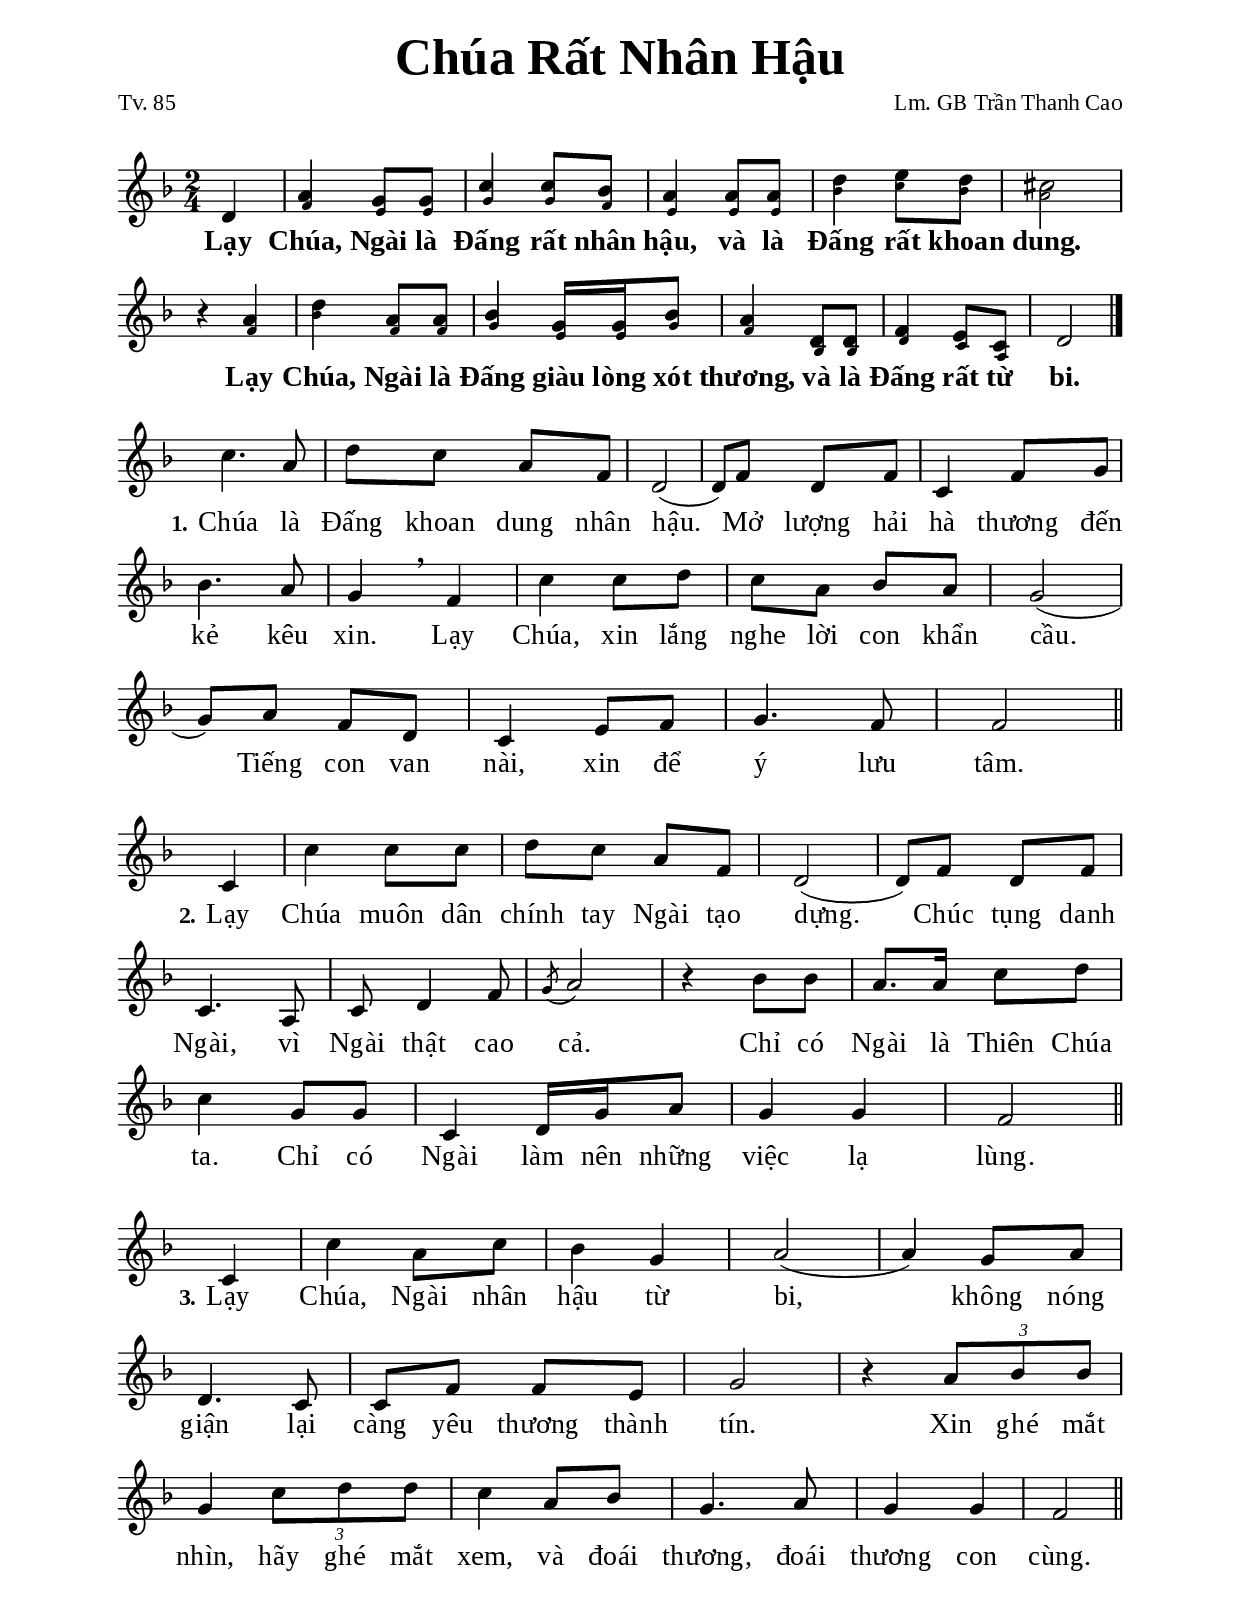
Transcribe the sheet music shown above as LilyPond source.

% Cài đặt chung
\version "2.22.1"
\include "english.ly"

\header {
  title = \markup { \fontsize #3 "Chúa Rất Nhân Hậu" }
  poet = "Tv. 85"
  composer = "Lm. GB Trần Thanh Cao"
  arranger = " "
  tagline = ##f
}

% Nhạc điệp khúc
nhacDiepKhucSop = \relative c' {
  \partial 4 d4 |
  a' g8 g |
  c4 c8 bf |
  a4 a8 a |
  d4 e8 d |
  cs2 |
  r4 a |
  d a8 a |
  bf4 g16 g bf8 |
  a4 d,8 d |
  f4 e8 c |
  d2 \bar "|."
}

nhacDiepKhucBas = \relative c' {
  \override NoteHead.font-size = #-2
  \partial 4 d4 |
  f e8 e |
  g4 g8 f |
  e4 e8 e |
  bf'4 c8 bf |
  a2 |
  r4 f |
  bf f8 f |
  g4 e16 e g8 |
  f4 bf,8 bf |
  d4 c8 a |
  d2
}

% Nhạc phiên khúc
nhacPhienKhucMot = \relative c'' {
  c4. a8 |
  d c a f |
  d2 ( |
  d8) f d f |
  c4 f8 g |
  bf4. a8 |
  g4 \breathe f |
  c' c8 d |
  c a bf a |
  g2 ( |
  g8) a f d |
  c4 e8 f |
  g4. f8 |
  f2 \bar "||"
}

nhacPhienKhucHai = \relative c'' {
  \partial 4 c,4 |
  c' c8 c |
  d c a f |
  d2 ( |
  d8) f d f |
  c4. a8 |
  c8 d4 f8 |
  \acciaccatura g8 a2 |
  r4 bf8 bf |
  a8. a16 c8 d |
  c4 g8 g |
  c,4 d16 g a8 |
  g4 g |
  f2 \bar "||"
}

nhacPhienKhucBa = \relative c'' {
  \partial 4 c,4 |
  c' a8 c |
  bf4 g |
  a2 ( |
  a4) g8 a |
  d,4. c8 |
  c f f e |
  g2 |
  r4 \tuplet 3/2 { a8 bf bf } |
  g4 \tuplet 3/2 { c8 d d } |
  c4 a8 bf |
  g4. a8 |
  g4 g |
  f2 \bar "||"
}

% Lời điệp khúc
loiDiepKhuc = \lyricmode {
  Lạy Chúa, Ngài là Đấng rất nhân hậu,
  và là Đấng rất khoan dung.
  Lạy Chúa, Ngài là Đấng giàu lòng xót thương,
  và là Đấng rất từ bi.
}

% Lời phiên khúc
loiPhienKhucMot = \lyricmode {
  \set stanza = #"1."
  Chúa là Đấng khoan dung nhân hậu.
  Mở lượng hải hà thương đến kẻ kêu xin.
  Lạy Chúa, xin lắng nghe lời con khẩn cầu.
  Tiếng con van nài, xin để ý lưu tâm.
}

loiPhienKhucHai = \lyricmode {
  \set stanza = #"2."
  Lạy Chúa muôn dân chính tay Ngài tạo dựng.
  Chúc tụng danh Ngài, vì Ngài thật cao cả.
  Chỉ có Ngài là Thiên Chúa ta.
  Chỉ có Ngài làm nên những việc lạ lùng.
}

loiPhienKhucBa = \lyricmode {
  \set stanza = #"3."
  Lạy Chúa, Ngài nhân hậu từ bi,
  không nóng giận lại càng yêu thương thành tín.
  Xin ghé mắt nhìn, hãy ghé mắt xem,
  và đoái thương, đoái thương con cùng.
}


% Dàn trang
\paper {
  #(set-paper-size "a4")
  top-margin = 10\mm
  bottom-margin = 10\mm
  left-margin = 20\mm
  right-margin = 20\mm
  indent = #0
  #(define fonts
    (make-pango-font-tree
      "Liberation Serif"
      "Liberation Serif"
      "Liberation Serif"
      (/ 20 20)))
  page-count = #1
}

% Thiết lập tông và nhịp
TongNhip = { \key f \major \time 2/4 }

% Đổi kích thước nốt cho bè phụ
notBePhu =
#(define-music-function (font-size music) (number? ly:music?)
   (for-some-music
     (lambda (m)
       (if (music-is-of-type? m 'rhythmic-event)
           (begin
             (set! (ly:music-property m 'tweaks)
                   (cons `(font-size . ,font-size)
                         (ly:music-property m 'tweaks)))
             #t)
           #f))
     music)
   music)

\score {
  \new ChoirStaff <<
    \new Staff = diepKhuc \with {
        \consists "Merge_rests_engraver"
        %\magnifyStaff #(magstep +1)
        printPartCombineTexts = ##f
      }
      <<
      \new Voice \TongNhip \partCombine 
        \nhacDiepKhucSop
        \notBePhu -3 { \nhacDiepKhucBas }
      \new NullVoice = nhacThamChieu \nhacDiepKhucSop
      \new Lyrics \lyricsto nhacThamChieu \loiDiepKhuc
      >>
  >>
  \layout {
    \override Lyrics.LyricText.font-series = #'bold
    \override Lyrics.LyricText.font-size = #+2
    \override Lyrics.LyricSpace.minimum-distance = #0.7
    \override Score.BarNumber.break-visibility = ##(#f #f #f)
    \override Score.SpacingSpanner.uniform-stretching = ##t
  }
}

\score {
  \new ChoirStaff <<
    \new Staff = phienKhuc \with {
        %\magnifyStaff #(magstep +1)
      }
      <<
      \new Voice = beSop {
        \key f \major \time 2/4 \nhacPhienKhucMot
      }
    >>
    \new Lyrics \lyricsto beSop \loiPhienKhucMot
  >>
  \layout {
    \override Staff.TimeSignature.transparent = ##t
    \override Lyrics.LyricText.font-size = #+2
    \override Lyrics.LyricSpace.minimum-distance = #2.0
    \override Score.BarNumber.break-visibility = ##(#f #f #f)
    \override Score.SpacingSpanner.uniform-stretching = ##t
  }
}

\score {
  \new ChoirStaff <<
    \new Staff = phienKhuc \with {
        %\magnifyStaff #(magstep +1)
      }
      <<
      \new Voice = beSop {
        \key f \major \time 2/4 \nhacPhienKhucHai
      }
    >>
    \new Lyrics \lyricsto beSop \loiPhienKhucHai
  >>
  \layout {
    \override Staff.TimeSignature.transparent = ##t
    \override Lyrics.LyricText.font-size = #+2
    \override Lyrics.LyricSpace.minimum-distance = #1.6
    \override Score.BarNumber.break-visibility = ##(#f #f #f)
    \override Score.SpacingSpanner.uniform-stretching = ##t
  }
}

\score {
  \new ChoirStaff <<
    \new Staff = phienKhuc \with {
        %\magnifyStaff #(magstep +1)
      }
      <<
      \new Voice = beSop {
        \key f \major \time 2/4 \nhacPhienKhucBa
      }
    >>
    \new Lyrics \lyricsto beSop \loiPhienKhucBa
  >>
  \layout {
    \override Staff.TimeSignature.transparent = ##t
    \override Lyrics.LyricText.font-size = #+2
    \override Lyrics.LyricSpace.minimum-distance = #2.3
    \override Score.BarNumber.break-visibility = ##(#f #f #f)
    \override Score.SpacingSpanner.uniform-stretching = ##t
  }
}
